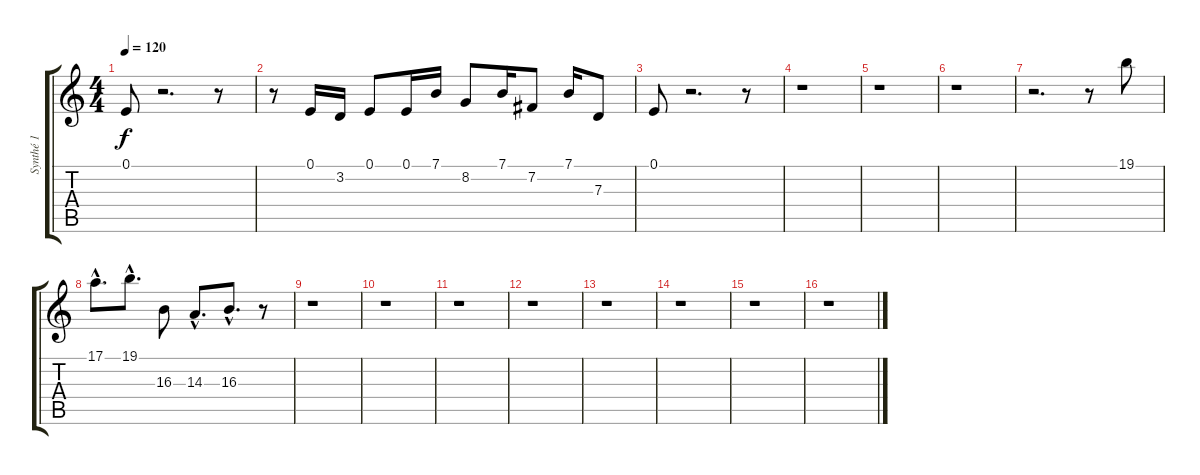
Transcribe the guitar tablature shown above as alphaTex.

\track ("Synthé 1" "Synthé 1") {instrument fx4atmosphere}
\staff {score tabs}
\tuning (E4 B3 G3 D3 A2 E2) {hide}
\ts (4 4)
\tempo 120
\clef g2
\ks c
0.1.8{dy f} r.2{d} r.8 |
r.8 0.1.16 3.2.16 0.1.8 0.1.16 7.1.16 8.2.8 7.1.16 7.2.8 7.1.16 7.3.8 |
0.1.8 r.2{d} r.8 |
r.1 |
r.1 |
r.1 |
r.2{d} r.8 19.1.8 |
17.1{hac}.8{d} 19.1{hac}.8{d} 16.3.8 14.3{hac}.8{d} 16.3{hac}.8{d} r.8 |
r.1 |
r.1 |
r.1 |
r.1 |
r.1 |
r.1 |
r.1 |
r.1
